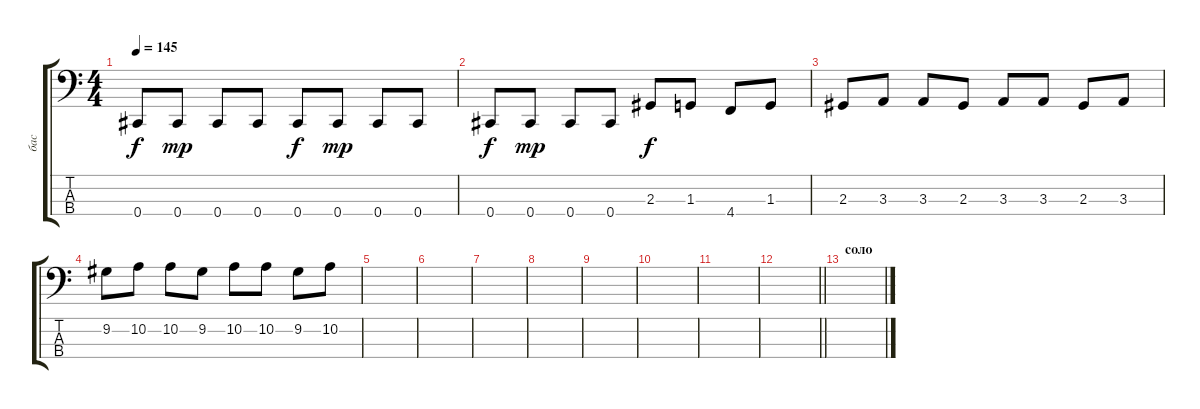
\track ("бас" "бас") {instrument electricbassfinger}
\staff {score tabs}
\tuning (E2 B1 Gb1 Db1) {hide}
\ts (4 4)
\tempo 145
\clef f4
\ks c
0.4.8{dy f} 0.4.8{dy mp} 0.4.8 0.4.8 0.4.8{dy f} 0.4.8{dy mp} 0.4.8 0.4.8 |
0.4.8{dy f} 0.4.8{dy mp} 0.4.8 0.4.8 2.3.8{dy f} 1.3.8 4.4.8 1.3.8 |
2.3.8 3.3.8 3.3.8 2.3.8 3.3.8 3.3.8 2.3.8 3.3.8 |
9.2.8 10.2.8 10.2.8 9.2.8 10.2.8 10.2.8 9.2.8 10.2.8 |
|
|
|
|
|
|
|
\barLineRight lightlight
|
\section ("" "соло")
